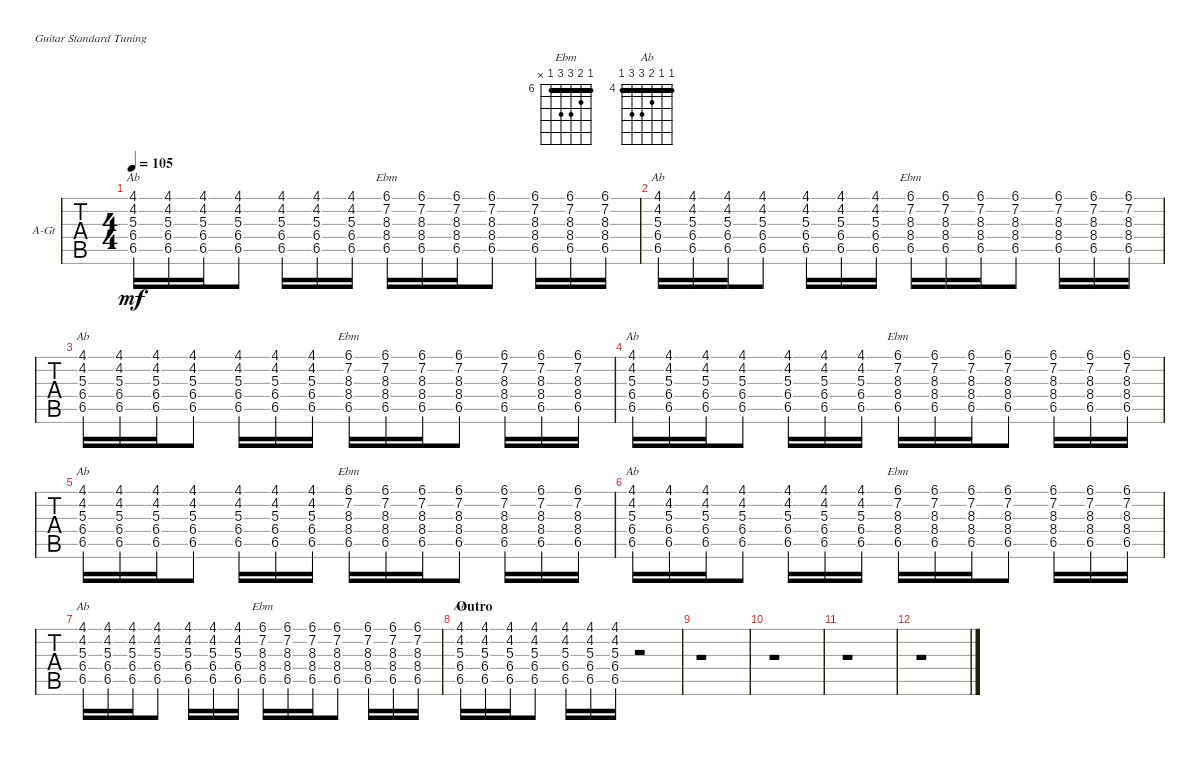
\defaultSystemsLayout 4
\bracketExtendMode groupsimilarinstruments
\firstSystemTrackNameOrientation horizontal
\otherSystemsTrackNameOrientation horizontal
\track ("Albert" "A-Gt") {instrument electricguitarclean}
\staff {tabs}
\tuning (E4 B3 G3 D3 A2 E2)
\chord ("Ebm" 6 7 8 8 6 x) {firstfret 6 barre 6}
\chord ("Ab" 4 4 5 6 6 4) {firstfret 4 barre (4 4)}
\ts (4 4)
\tempo 105
\clef g2
\ks ebminor
(6.5 6.4 5.3 4.2 4.1).16{ch "Ab" dy mf} (6.5 6.4 5.3 4.2 4.1).16 (6.5 6.4 5.3 4.2 4.1).16 (6.5 6.4 5.3 4.2 4.1).8 (6.5 6.4 5.3 4.2 4.1).16 (6.5 6.4 5.3 4.2 4.1).16 (6.5 6.4 5.3 4.2 4.1).16 (6.1 7.2 8.3 8.4 6.5).16{ch "Ebm"} (6.1 7.2 8.3 8.4 6.5).16 (6.1 7.2 8.3 8.4 6.5).16 (6.1 7.2 8.3 8.4 6.5).8 (6.1 7.2 8.3 8.4 6.5).16 (6.1 7.2 8.3 8.4 6.5).16 (6.1 7.2 8.3 8.4 6.5).16 |
(6.5 6.4 5.3 4.2 4.1).16{ch "Ab"} (6.5 6.4 5.3 4.2 4.1).16 (6.5 6.4 5.3 4.2 4.1).16 (6.5 6.4 5.3 4.2 4.1).8 (6.5 6.4 5.3 4.2 4.1).16 (6.5 6.4 5.3 4.2 4.1).16 (6.5 6.4 5.3 4.2 4.1).16 (6.1 7.2 8.3 8.4 6.5).16{ch "Ebm"} (6.1 7.2 8.3 8.4 6.5).16 (6.1 7.2 8.3 8.4 6.5).16 (6.1 7.2 8.3 8.4 6.5).8 (6.1 7.2 8.3 8.4 6.5).16 (6.1 7.2 8.3 8.4 6.5).16 (6.1 7.2 8.3 8.4 6.5).16 |
(6.5 6.4 5.3 4.2 4.1).16{ch "Ab"} (6.5 6.4 5.3 4.2 4.1).16 (6.5 6.4 5.3 4.2 4.1).16 (6.5 6.4 5.3 4.2 4.1).8 (6.5 6.4 5.3 4.2 4.1).16 (6.5 6.4 5.3 4.2 4.1).16 (6.5 6.4 5.3 4.2 4.1).16 (6.1 7.2 8.3 8.4 6.5).16{ch "Ebm"} (6.1 7.2 8.3 8.4 6.5).16 (6.1 7.2 8.3 8.4 6.5).16 (6.1 7.2 8.3 8.4 6.5).8 (6.1 7.2 8.3 8.4 6.5).16 (6.1 7.2 8.3 8.4 6.5).16 (6.1 7.2 8.3 8.4 6.5).16 |
(6.5 6.4 5.3 4.2 4.1).16{ch "Ab"} (6.5 6.4 5.3 4.2 4.1).16 (6.5 6.4 5.3 4.2 4.1).16 (6.5 6.4 5.3 4.2 4.1).8 (6.5 6.4 5.3 4.2 4.1).16 (6.5 6.4 5.3 4.2 4.1).16 (6.5 6.4 5.3 4.2 4.1).16 (6.1 7.2 8.3 8.4 6.5).16{ch "Ebm"} (6.1 7.2 8.3 8.4 6.5).16 (6.1 7.2 8.3 8.4 6.5).16 (6.1 7.2 8.3 8.4 6.5).8 (6.1 7.2 8.3 8.4 6.5).16 (6.1 7.2 8.3 8.4 6.5).16 (6.1 7.2 8.3 8.4 6.5).16 |
(6.5 6.4 5.3 4.2 4.1).16{ch "Ab"} (6.5 6.4 5.3 4.2 4.1).16 (6.5 6.4 5.3 4.2 4.1).16 (6.5 6.4 5.3 4.2 4.1).8 (6.5 6.4 5.3 4.2 4.1).16 (6.5 6.4 5.3 4.2 4.1).16 (6.5 6.4 5.3 4.2 4.1).16 (6.1 7.2 8.3 8.4 6.5).16{ch "Ebm"} (6.1 7.2 8.3 8.4 6.5).16 (6.1 7.2 8.3 8.4 6.5).16 (6.1 7.2 8.3 8.4 6.5).8 (6.1 7.2 8.3 8.4 6.5).16 (6.1 7.2 8.3 8.4 6.5).16 (6.1 7.2 8.3 8.4 6.5).16 |
(6.5 6.4 5.3 4.2 4.1).16{ch "Ab"} (6.5 6.4 5.3 4.2 4.1).16 (6.5 6.4 5.3 4.2 4.1).16 (6.5 6.4 5.3 4.2 4.1).8 (6.5 6.4 5.3 4.2 4.1).16 (6.5 6.4 5.3 4.2 4.1).16 (6.5 6.4 5.3 4.2 4.1).16 (6.1 7.2 8.3 8.4 6.5).16{ch "Ebm"} (6.1 7.2 8.3 8.4 6.5).16 (6.1 7.2 8.3 8.4 6.5).16 (6.1 7.2 8.3 8.4 6.5).8 (6.1 7.2 8.3 8.4 6.5).16 (6.1 7.2 8.3 8.4 6.5).16 (6.1 7.2 8.3 8.4 6.5).16 |
(6.5 6.4 5.3 4.2 4.1).16{ch "Ab"} (6.5 6.4 5.3 4.2 4.1).16 (6.5 6.4 5.3 4.2 4.1).16 (6.5 6.4 5.3 4.2 4.1).8 (6.5 6.4 5.3 4.2 4.1).16 (6.5 6.4 5.3 4.2 4.1).16 (6.5 6.4 5.3 4.2 4.1).16 (6.1 7.2 8.3 8.4 6.5).16{ch "Ebm"} (6.1 7.2 8.3 8.4 6.5).16 (6.1 7.2 8.3 8.4 6.5).16 (6.1 7.2 8.3 8.4 6.5).8 (6.1 7.2 8.3 8.4 6.5).16 (6.1 7.2 8.3 8.4 6.5).16 (6.1 7.2 8.3 8.4 6.5).16 |
\section ("" "Outro")
(6.5 6.4 5.3 4.2 4.1).16{ch "Ab"} (6.5 6.4 5.3 4.2 4.1).16 (6.5 6.4 5.3 4.2 4.1).16 (6.5 6.4 5.3 4.2 4.1).8 (6.5 6.4 5.3 4.2 4.1).16 (6.5 6.4 5.3 4.2 4.1).16 (6.5 6.4 5.3 4.2 4.1).16 r.2 |
r.1 |
r.1 |
r.1 |
r.1
